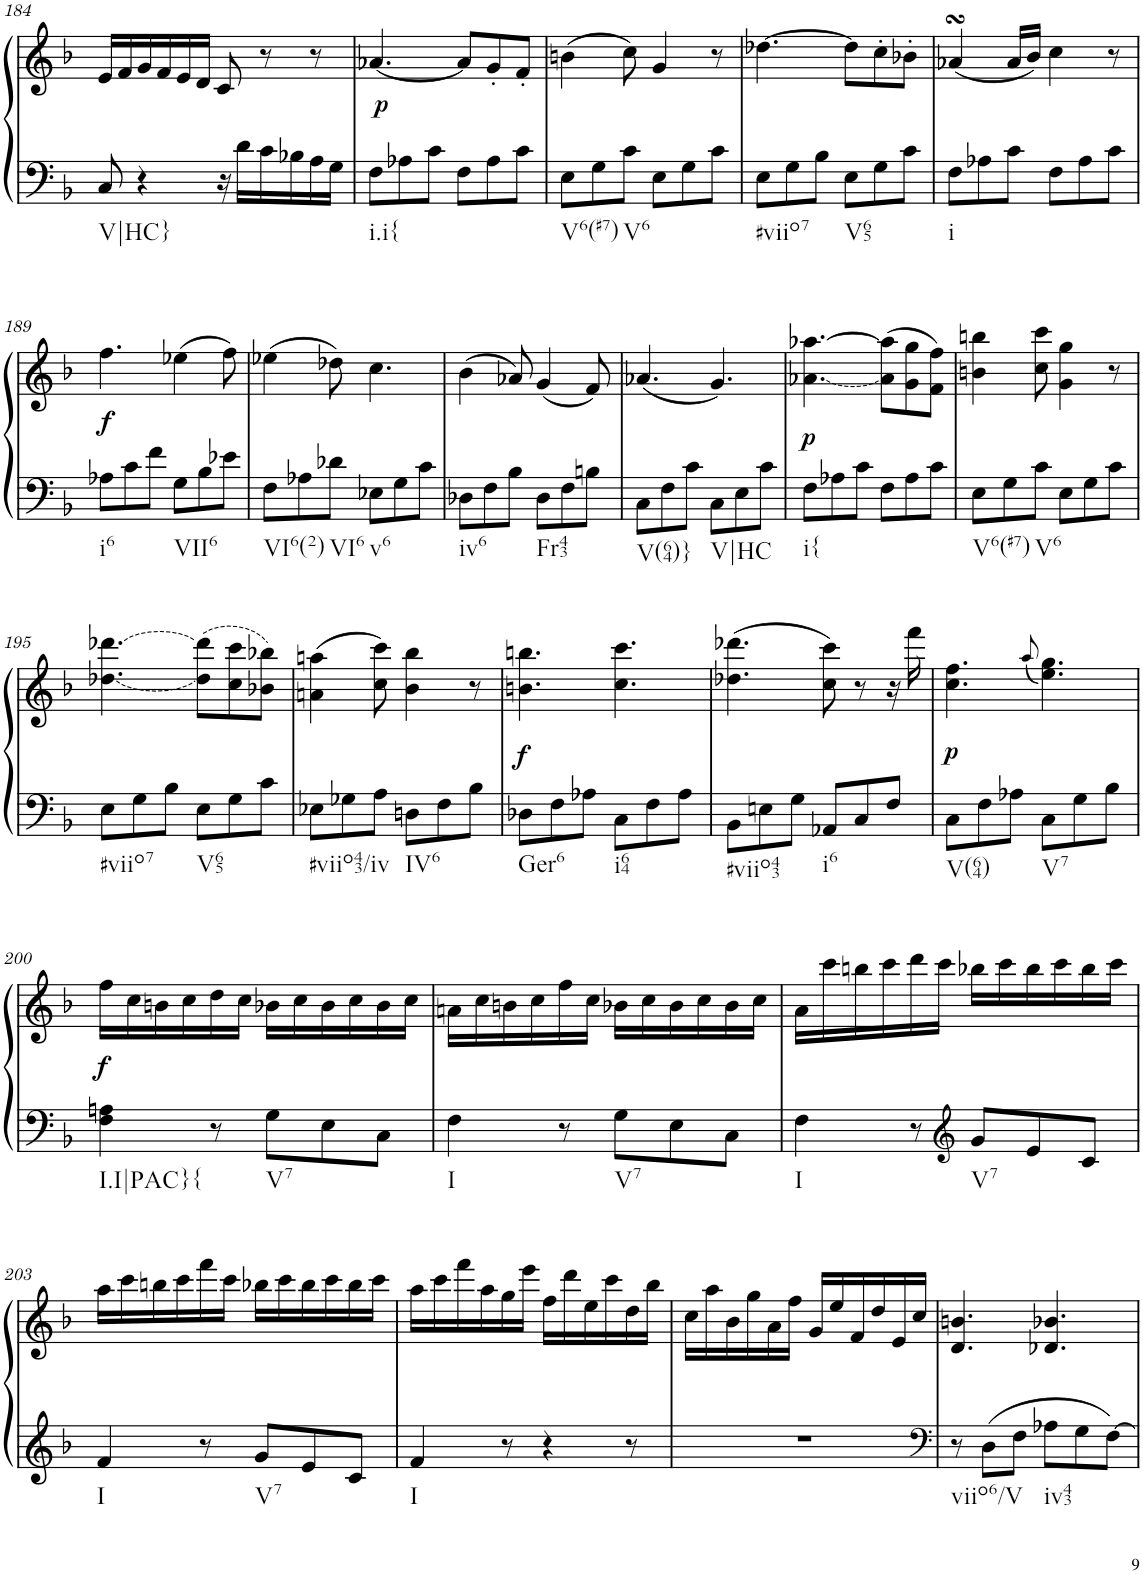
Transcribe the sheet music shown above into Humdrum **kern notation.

**kern	**kern	**dynam
*part1	*part1	*part1
*staff2	*staff1	*staff1/2
*I"Piano, Piano right	*	*
*I'Pno.	*	*
!!LO:PB:g=z
*clefF4	*clefG2	*
*k[b-]	*k[b-]	*
*M6/8	*M6/8	*
=184	=184	=184
!LO:TX:b:t=V|HC}	!	!
8C/	16e/LL	.
.	16f/	.
4r	16g/	.
.	16f/	.
.	16e/	.
.	16d/JJ	.
16r	8c/	.
16d\LL	.	.
16c\	8r	.
16B-X\	.	.
16A\	8r	.
16G\JJ	.	.
=185	=185	=185
!LO:TX:b:t=i.i{	!	!
!	!	!LO:DY:b
8F\L	[4.a-X/	p
8A-X\	.	.
8c\J	.	.
8F\L	8a-/L]	.
8A-\	8g'/	.
8c\J	8f'/J	.
=186	=186	=186
!LO:TX:b:t=V6(#7)	!	!
8E\L	(4bn\	.
8G\	.	.
!LO:TX:b:t=V6	!	!
8c\J	8cc\)	.
8E\L	4g/	.
8G\	.	.
8c\J	8r	.
=187	=187	=187
!LO:TX:b:t=#viio7	!	!
8E\L	[4.dd-X\	.
8G\	.	.
8B-\J	.	.
!LO:TX:b:t=V65	!	!
8E\L	8dd-\L]	.
8G\	8cc'\	.
8c\J	8b-X'\J	.
=188	=188	=188
!LO:TX:b:t=i	!	!
8F\L	(4a-XsSSs/	.
8A-X\	.	.
8c\J	16a-/LL	.
.	16b-/JJ)	.
8F\L	4cc\	.
8A-\	.	.
8c\J	8r	.
!!LO:LB:g=z
=189	=189	=189
!LO:TX:b:t=i6	!	!
!	!	!LO:DY:b
8A-X\L	4.ff\	f
8c\	.	.
8f\J	.	.
!LO:TX:b:t=VII6	!	!
8G\L	(4ee-X\	.
8B-\	.	.
8e-X\J	8ff\)	.
=190	=190	=190
!LO:TX:b:t=VI6(2)	!	!
8F\L	(4ee-X\	.
8A-X\	.	.
!LO:TX:b:t=VI6	!	!
8d-X\J	8dd-X\)	.
!LO:TX:b:t=v6	!	!
8E-X\L	4.cc\	.
8G\	.	.
8c\J	.	.
=191	=191	=191
!LO:TX:b:t=iv6	!	!
8D-X\L	(4b-\	.
8F\	.	.
8B-\J	8a-X/)	.
!LO:TX:b:t=Fr43	!	!
8D-\L	(4g/	.
8F\	.	.
8Bn\J	8f/)	.
=192	=192	=192
!LO:TX:b:t=V(64)}	!	!
8C\L	(4.a-X/	.
8F\	.	.
8c\J	.	.
!LO:TX:b:t=V|HC	!	!
8C\L	4.g/)	.
8E\	.	.
8c\J	.	.
=193	=193	=193
!LO:TX:b:t=i{	!	!
!	!LO:T:n=1:dash	!LO:DY:b
8F\L	[4.a-X\ [4.aa-X\	p
8A-X\	.	.
8c\J	.	.
8F\L	(8a-\] 8aa-\]L	.
8A-\	8g\ 8gg\	.
8c\J	8f\ 8ff\J)	.
=194	=194	=194
!LO:TX:b:t=V6(#7)	!	!
8E\L	4bn\ 4bbn\	.
8G\	.	.
!LO:TX:b:t=V6	!	!
8c\J	8cc\ 8ccc\	.
8E\L	4g\ 4gg\	.
8G\	.	.
8c\J	8r	.
!!LO:LB:g=z
=195	=195	=195
!LO:TX:b:t=#viio7	!	!
!	!LO:T:n=1:dash	!
!	!LO:T:n=2:dash	!
8E\L	[4.dd-X\ [4.ddd-X\	.
8G\	.	.
8B-\J	.	.
!LO:TX:b:t=V65	!	!
8E\L	(8dd-\] 8ddd-\]L	.
8G\	8cc\ 8ccc\	.
8c\J	8b-X\ 8bb-X\J)	.
=196	=196	=196
!LO:TX:b:t=#viio43/iv	!	!
8E-X\L	(4an\ 4aan\	.
8G-X\	.	.
8A\J	8cc\ 8ccc\)	.
!LO:TX:b:t=IV6	!	!
8Dn\L	4b-\ 4bb-\	.
8F\	.	.
8B-\J	8r	.
=197	=197	=197
!LO:TX:b:t=Ger6	!	!
!	!	!LO:DY:b
8D-X\L	4.bn\ 4.bbn\	f
8F\	.	.
8A-X\J	.	.
!LO:TX:b:t=i64	!	!
8C\L	4.cc\ 4.ccc\	.
8F\	.	.
8A-\J	.	.
=198	=198	=198
!LO:TX:b:t=#viio43	!	!
8BB-\L	(4.dd-X\ 4.ddd-X\	.
8En\	.	.
8G\J	.	.
!LO:TX:b:t=i6	!	!
8AA-X/L	8cc\ 8ccc\)	.
8C/	8r	.
8F/J	16r	.
.	16fff\	.
=199	=199	=199
!LO:TX:b:t=V(64)	!	!
!	!	!LO:DY:b
8C\L	4.cc\ 4.ff\	p
8F\	.	.
8A-X\J	.	.
.	(8qaa/	.
!LO:TX:b:t=V7	!	!
8C\L	4.ee\ 4.gg\)	.
8G\	.	.
8B-\J	.	.
!!LO:LB:g=z
=200	=200	=200
!LO:TX:b:t=I.I|PAC}{	!	!
!	!	!LO:DY:b
4F\ 4An\	16ff\LL	f
.	16cc\	.
.	16bn\	.
.	16cc\	.
8r	16dd\	.
.	16cc\JJ	.
!LO:TX:b:t=V7	!	!
8G\L	16b-X\LL	.
.	16cc\	.
8E\	16b-\	.
.	16cc\	.
8C\J	16b-\	.
.	16cc\JJ	.
=201	=201	=201
!LO:TX:b:t=I	!	!
4F\	16an\LL	.
.	16cc\	.
.	16bn\	.
.	16cc\	.
8r	16ff\	.
.	16cc\JJ	.
!LO:TX:b:t=V7	!	!
8G\L	16b-X\LL	.
.	16cc\	.
8E\	16b-\	.
.	16cc\	.
8C\J	16b-\	.
.	16cc\JJ	.
=202	=202	=202
!LO:TX:b:t=I	!	!
4F\	16a\LL	.
.	16ccc\	.
.	16bbn\	.
.	16ccc\	.
8r	16ddd\	.
.	16ccc\JJ	.
*clefG2	*	*
!LO:TX:b:t=V7	!	!
8g/L	16bb-X\LL	.
.	16ccc\	.
8e/	16bb-\	.
.	16ccc\	.
8c/J	16bb-\	.
.	16ccc\JJ	.
!!LO:LB:g=z
=203	=203	=203
!LO:TX:b:t=I	!	!
4f/	16aa\LL	.
.	16ccc\	.
.	16bbn\	.
.	16ccc\	.
8r	16fff\	.
.	16ccc\JJ	.
!LO:TX:b:t=V7	!	!
8g/L	16bb-X\LL	.
.	16ccc\	.
8e/	16bb-\	.
.	16ccc\	.
8c/J	16bb-\	.
.	16ccc\JJ	.
=204	=204	=204
!LO:TX:b:t=I	!	!
4f/	16aa\LL	.
.	16ccc\	.
.	16fff\	.
.	16aa\	.
8r	16gg\	.
.	16eee\JJ	.
4r	16ff\LL	.
.	16ddd\	.
.	16ee\	.
.	16ccc\	.
8r	16dd\	.
.	16bb-\JJ	.
=205	=205	=205
2.r	16cc\LL	.
.	16aa\	.
.	16b-\	.
.	16gg\	.
.	16a\	.
.	16ff\JJ	.
.	16g/LL	.
.	16ee/	.
.	16f/	.
.	16dd/	.
.	16e/	.
.	16cc/JJ	.
=206	=206	=206
*clefF4	*	*
!LO:TX:b:t=viio6/V	!	!
8r	4.d/ 4.bn/	.
8D\L	.	.
8F\J	.	.
!LO:TX:b:t=iv43	!	!
8A-X\L	4.d-X/ 4.b-X/	.
8G\	.	.
[8F\J	.	.
=	=	=
*-	*-	*-
